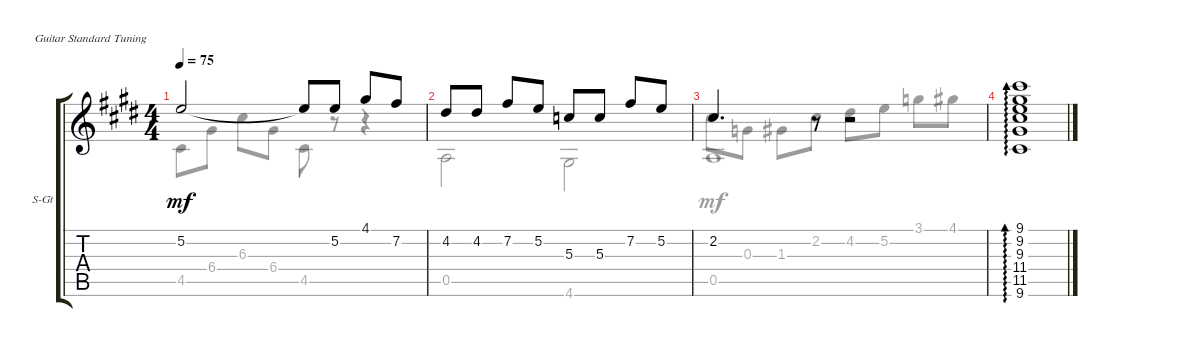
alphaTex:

\defaultSystemsLayout 4
\bracketExtendMode groupsimilarinstruments
\firstSystemTrackNameOrientation horizontal
\otherSystemsTrackNameOrientation horizontal
\track ("Steel Guitar" "S-Gt") {instrument acousticguitarsteel}
\staff {score tabs}
\tuning (E4 B3 G3 D3 A2 E2)
\voice
\ts (4 4)
\tempo 75
\clef g2
\ks c#minor
5.2.2{dy mf} 5.2{t}.8 5.2.8 4.1.8 7.2.8 |
4.2.8 4.2.8 7.2.8 5.2.8 5.3.8 5.3.8 7.2.8 5.2.8 |
2.2.4{d} r.8 r.2 |
(9.6 11.5 11.4 9.3 9.2 9.1).1{ad 0}
\voice
\clef g2
\ottava regular
\simile none
\ks c#minor
4.5.8{dy mf} 6.4.8 6.3.8 6.4.8 4.5.8 r.8 r.4 |
0.5.2 4.6.2 |
0.5.1 |
\voice
\clef g2
\ottava regular
\simile none
\ks c#minor
|
|
2.2.8 0.3.8 1.3.8 2.2.8 4.2.8 5.2.8 3.1.8 4.1.8 |
